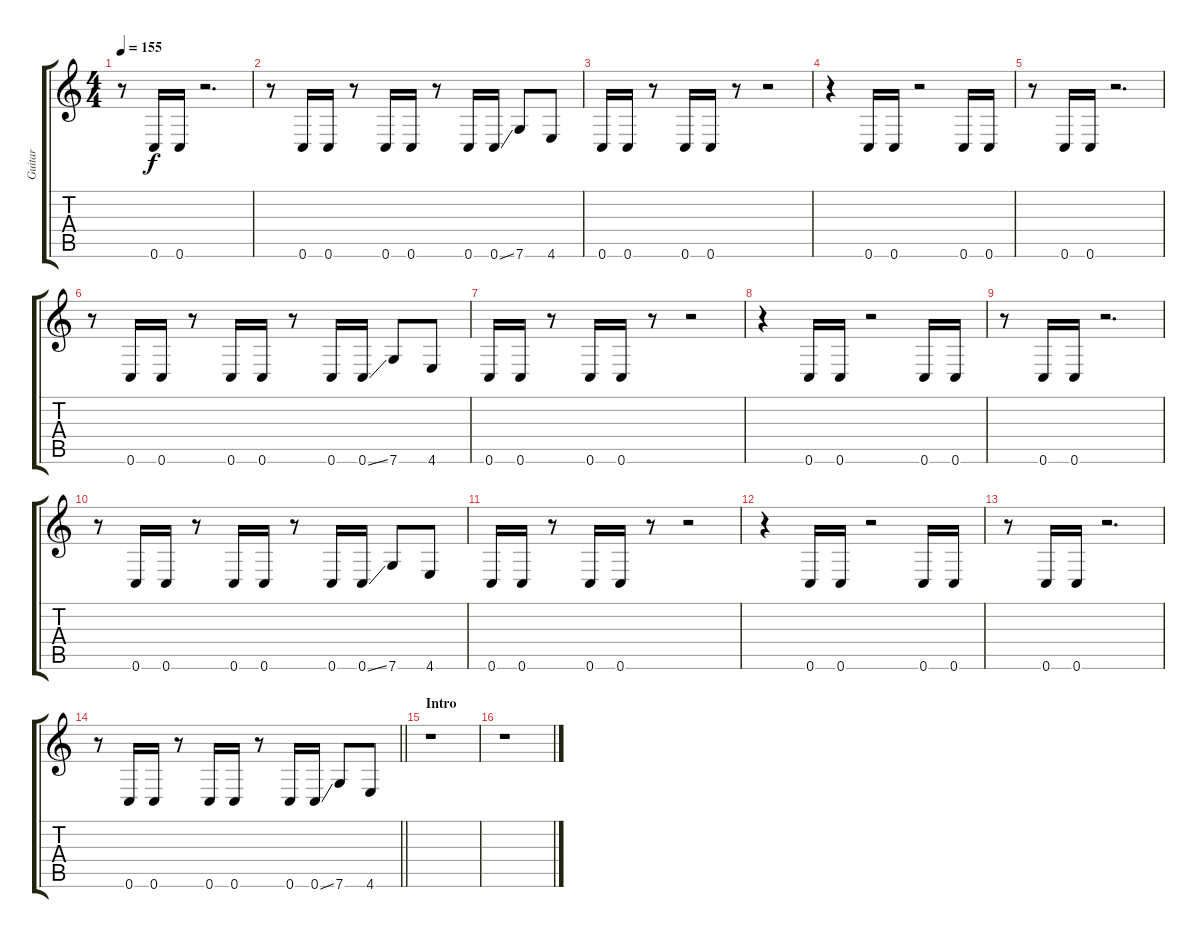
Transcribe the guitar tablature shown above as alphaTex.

\track ("Guitar" "Guitar") {instrument distortionguitar}
\staff {score tabs}
\tuning (D4 A3 F3 C3 G2 C2) {hide}
\ts (4 4)
\tempo 155
\clef g2
\ks c
r.8{dy f} 0.6.16 0.6.16 r.2{d} |
r.8 0.6.16 0.6.16 r.8 0.6.16 0.6.16 r.8 0.6.16 0.6{ss}.16 7.6.8 4.6.8 |
0.6.16 0.6.16 r.8 0.6.16 0.6.16 r.8 r.2 |
r.4 0.6.16 0.6.16 r.2 0.6.16 0.6.16 |
r.8 0.6.16 0.6.16 r.2{d} |
r.8 0.6.16 0.6.16 r.8 0.6.16 0.6.16 r.8 0.6.16 0.6{ss}.16 7.6.8 4.6.8 |
0.6.16 0.6.16 r.8 0.6.16 0.6.16 r.8 r.2 |
r.4 0.6.16 0.6.16 r.2 0.6.16 0.6.16 |
r.8 0.6.16 0.6.16 r.2{d} |
r.8 0.6.16 0.6.16 r.8 0.6.16 0.6.16 r.8 0.6.16 0.6{ss}.16 7.6.8 4.6.8 |
0.6.16 0.6.16 r.8 0.6.16 0.6.16 r.8 r.2 |
r.4 0.6.16 0.6.16 r.2 0.6.16 0.6.16 |
r.8 0.6.16 0.6.16 r.2{d} |
\barLineRight lightlight
r.8 0.6.16 0.6.16 r.8 0.6.16 0.6.16 r.8 0.6.16 0.6{ss}.16 7.6.8 4.6.8 |
\section ("" "Intro")
r.1 |
r.1
